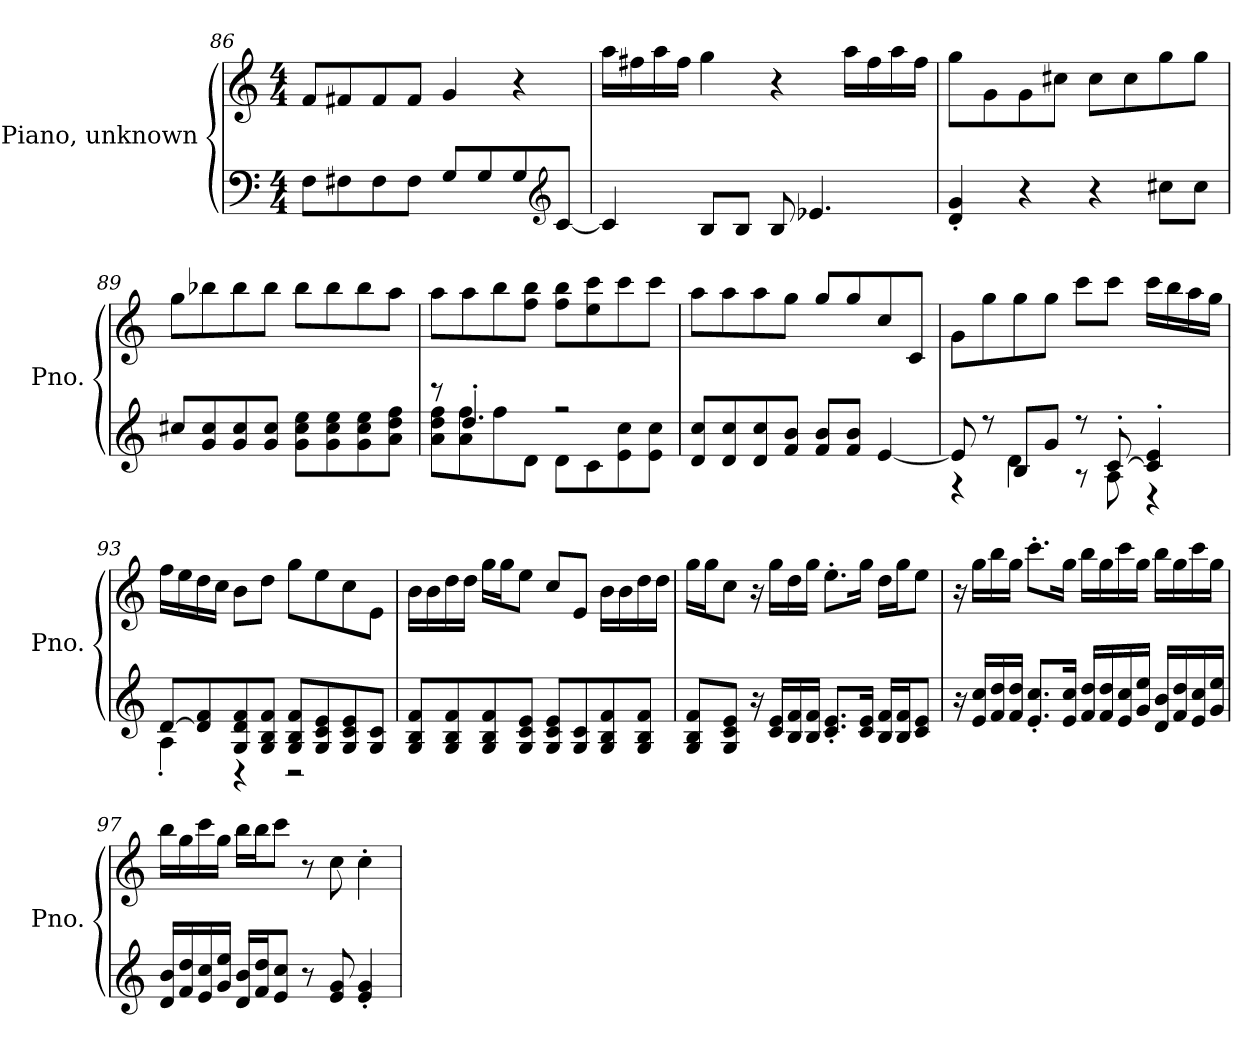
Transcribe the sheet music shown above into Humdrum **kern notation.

**kern	**kern
*part1	*part1
*staff2	*staff1
*I"Piano, unknown	*
*I'Pno.	*
!!LO:LB:g=z
*clefF4	*clefG2
*k[]	*k[]
*M4/4	*M4/4
=86	=86
8F\L	8f/L
8F#X\	8f#X/
8F#\	8f#/
8F#\J	8f#/J
8G/L	4g/
8G/	.
8G/	4r
*clefG2	*
[8c/J	.
=87	=87
4c/]	16aa\LL
.	16ff#X\
.	16aa\
.	16ff#\JJ
8B/L	4gg\
8B/J	.
8B/	4r
4.e-X/	.
.	16aa\LL
.	16ff#\
.	16aa\
.	16ff#\JJ
=88	=88
4d/' 4g/'	8gg\L
.	8g\
4r	8g\
.	8cc#X\J
4r	8cc#\L
.	8cc#\
8cc#X\L	8gg\
8cc#\J	8gg\J
=89	=89
8cc#X/L	8gg\L
8g/ 8cc#/	8bb-X\
8g/ 8cc#/	8bb-\
8g/ 8cc#/J	8bb-\J
8g\ 8cc#\ 8ee\L	8bb-\L
8g\ 8cc#\ 8ee\	8bb-\
8g\ 8cc#\ 8ee\	8bb-\
8a\ 8dd\ 8ff\J	8aa\J
!!LO:LB:g=z
=90	=90
*^	*
8r	8a\ 8dd\ 8ff\L	8aa\L
4.dd'/	8a\ 8ff\	8aa\
.	8ff\	8bb\
.	8d\J	8ff\ 8bb\J
2r	8d\L	8ff\ 8bb\L
.	8c\	8ee\ 8ccc\
.	8e\ 8cc\	8ccc\
.	8e\ 8cc\J	8ccc\J
*v	*v	*
=91	=91
8d/ 8cc/L	8aa\L
8d/ 8cc/	8aa\
8d/ 8cc/	8aa\
8f/ 8b/J	8gg\J
8f/ 8b/L	8gg/L
8f/ 8b/J	8gg/
[4e/	8cc/
.	8c/J
=92	=92
*^	*
8e/]	4r	8g\L
8r	.	8gg\
8B/L	4d\	8gg\
8g/J	.	8gg\J
8r	8r	8ccc\L
[8c'/	8A\	8ccc\J
4c/]' 4e/'	4r	16ccc\LL
.	.	16bb\
.	.	16aa\
.	.	16gg\JJ
!!LO:LB:g=z
=93	=93	=93
[8d/L	4A'\	16ff\LL
.	.	16ee\
8d/] 8f/	.	16dd\
.	.	16cc\JJ
8G/ 8d/ 8f/	4r	8b\L
8G/ 8B/ 8f/J	.	8dd\J
8G/ 8B/ 8f/L	2r	8gg\L
8G/ 8c/ 8e/	.	8ee\
8G/ 8c/ 8e/	.	8cc\
8G/ 8c/J	.	8e\J
*v	*v	*
=94	=94
8G/ 8B/ 8f/L	16b\LL
.	16b\
8G/ 8B/ 8f/	16dd\
.	16dd\JJ
8G/ 8B/ 8f/	16gg\LL
.	16gg\J
8G/ 8c/ 8e/J	8ee\J
8G/ 8c/ 8e/L	8cc/L
8G/ 8c/	8e/J
8G/ 8B/ 8f/	16b\LL
.	16b\
8G/ 8B/ 8f/J	16dd\
.	16dd\JJ
=95	=95
8G/ 8B/ 8f/L	16gg\LL
.	16gg\J
8G/ 8c/ 8e/J	8cc\J
16r	16r
16c/ 16e/LL	16gg\LL
16B/ 16f/	16dd\
16B/ 16f/JJ	16gg\JJ
8.c/' 8.e/'L	8.ee'\L
16c/ 16e/Jk	16gg\Jk
16B/ 16f/LL	16dd\LL
16B/ 16f/J	16gg\J
8c/ 8e/J	8ee\J
!!LO:LB:g=z
=96	=96
16r	16r
16e/ 16cc/LL	16gg\LL
16f/ 16dd/	16bb\
16f/ 16dd/JJ	16gg\JJ
8.e/' 8.cc/'L	8.ccc'\L
16e/ 16cc/Jk	16gg\Jk
16f/ 16dd/LL	16bb\LL
16f/ 16dd/	16gg\
16e/ 16cc/	16ccc\
16g/ 16ee/JJ	16gg\JJ
16d/ 16b/LL	16bb\LL
16f/ 16dd/	16gg\
16e/ 16cc/	16ccc\
16g/ 16ee/JJ	16gg\JJ
=97	=97
16d/ 16b/LL	16bb\LL
16f/ 16dd/	16gg\
16e/ 16cc/	16ccc\
16g/ 16ee/JJ	16gg\JJ
16d/ 16b/LL	16bb\LL
16f/ 16dd/J	16bb\J
8e/ 8cc/J	8ccc\J
8r	8r
8e/ 8g/	8cc\
4e/' 4g/'	4cc'\
=	=
*-	*-
